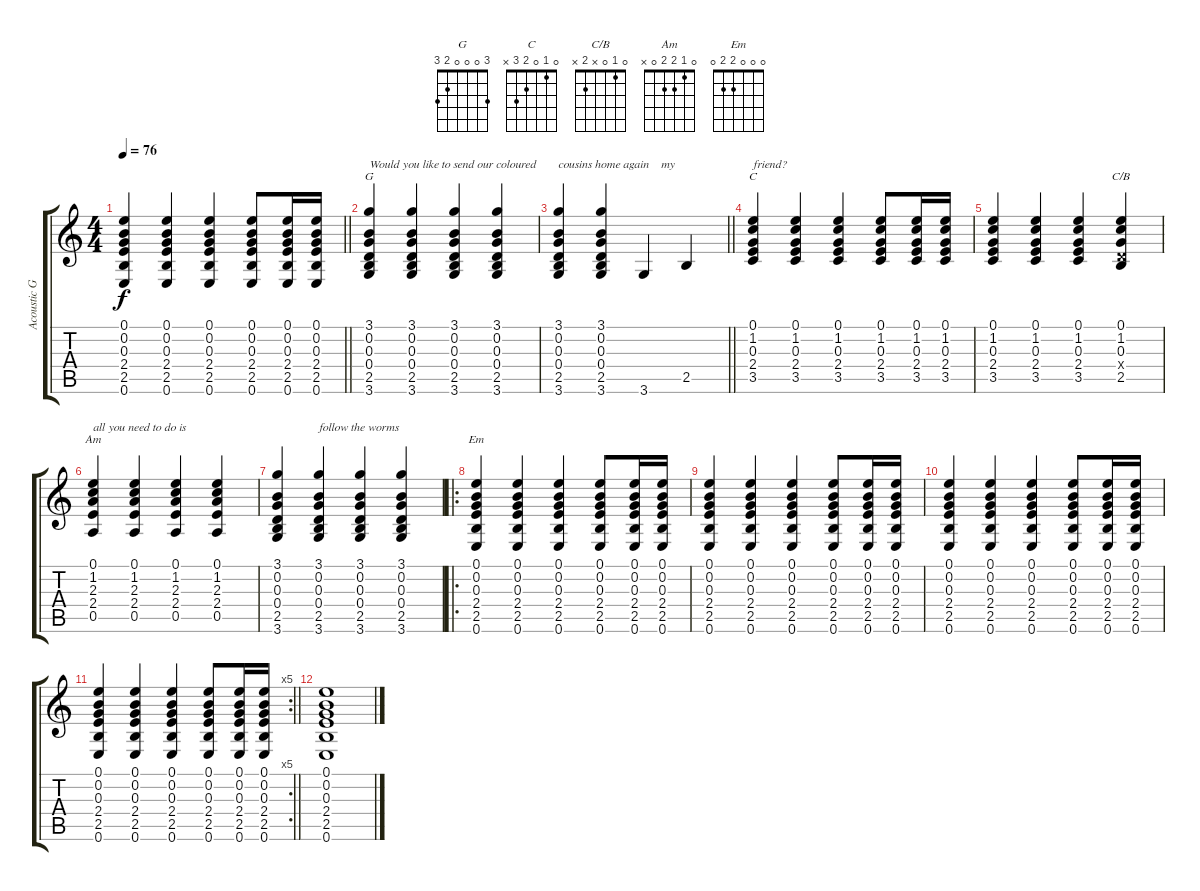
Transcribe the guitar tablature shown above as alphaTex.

\track ("Acoustic Guitar" "Acoustic G") {instrument acousticguitarsteel}
\staff {score tabs}
\tuning (E4 B3 G3 D3 A2 E2) {hide}
\chord ("G" 3 0 0 0 2 3)
\chord ("C" 0 1 0 2 3 x)
\chord ("C/B" 0 1 0 x 2 x)
\chord ("Am" 0 1 2 2 0 x)
\chord ("Em" 0 0 0 2 2 0)
\ts (4 4)
\tempo 76
\clef g2
\barLineRight lightlight
\ks c
(0.1 0.2 0.3 2.4 2.5 0.6).4{dy f} (0.1 0.2 0.3 2.4 2.5 0.6).4 (0.1 0.2 0.3 2.4 2.5 0.6).4 (0.1 0.2 0.3 2.4 2.5 0.6).8 (0.1 0.2 0.3 2.4 2.5 0.6).16 (0.1 0.2 0.3 2.4 2.5 0.6).16 |
(3.1 0.2 0.3 0.4 2.5 3.6).4{ch "G" txt "Would you like to send our coloured "} (3.1 0.2 0.3 0.4 2.5 3.6).4 (3.1 0.2 0.3 0.4 2.5 3.6).4 (3.1 0.2 0.3 0.4 2.5 3.6).4 |
\barLineRight lightlight
(3.1 0.2 0.3 0.4 2.5 3.6).4{txt "cousins home again    my"} (3.1 0.2 0.3 0.4 2.5 3.6).4 3.6.4 2.5.4 |
(0.1 1.2 0.3 2.4 3.5).4{ch "C" txt "friend?"} (0.1 1.2 0.3 2.4 3.5).4 (0.1 1.2 0.3 2.4 3.5).4 (0.1 1.2 0.3 2.4 3.5).8 (0.1 1.2 0.3 2.4 3.5).16 (0.1 1.2 0.3 2.4 3.5).16 |
(0.1 1.2 0.3 2.4 3.5).4 (0.1 1.2 0.3 2.4 3.5).4 (0.1 1.2 0.3 2.4 3.5).4 (0.1 1.2 0.3 0.4{x} 2.5).4{ch "C/B"} |
(0.1 1.2 2.3 2.4 0.5).4{ch "Am" txt "all you need to do is "} (0.1 1.2 2.3 2.4 0.5).4 (0.1 1.2 2.3 2.4 0.5).4 (0.1 1.2 2.3 2.4 0.5).4 |
(3.1 0.2 0.3 0.4 2.5 3.6).4 (3.1 0.2 0.3 0.4 2.5 3.6).4{txt "follow the worms"} (3.1 0.2 0.3 0.4 2.5 3.6).4 (3.1 0.2 0.3 0.4 2.5 3.6).4 |
\ro
(0.1 0.2 0.3 2.4 2.5 0.6).4{ch "Em"} (0.1 0.2 0.3 2.4 2.5 0.6).4 (0.1 0.2 0.3 2.4 2.5 0.6).4 (0.1 0.2 0.3 2.4 2.5 0.6).8 (0.1 0.2 0.3 2.4 2.5 0.6).16 (0.1 0.2 0.3 2.4 2.5 0.6).16 |
(0.1 0.2 0.3 2.4 2.5 0.6).4 (0.1 0.2 0.3 2.4 2.5 0.6).4 (0.1 0.2 0.3 2.4 2.5 0.6).4 (0.1 0.2 0.3 2.4 2.5 0.6).8 (0.1 0.2 0.3 2.4 2.5 0.6).16 (0.1 0.2 0.3 2.4 2.5 0.6).16 |
(0.1 0.2 0.3 2.4 2.5 0.6).4 (0.1 0.2 0.3 2.4 2.5 0.6).4 (0.1 0.2 0.3 2.4 2.5 0.6).4 (0.1 0.2 0.3 2.4 2.5 0.6).8 (0.1 0.2 0.3 2.4 2.5 0.6).16 (0.1 0.2 0.3 2.4 2.5 0.6).16 |
\rc 5
\barLineRight lightlight
(0.1 0.2 0.3 2.4 2.5 0.6).4 (0.1 0.2 0.3 2.4 2.5 0.6).4 (0.1 0.2 0.3 2.4 2.5 0.6).4 (0.1 0.2 0.3 2.4 2.5 0.6).8 (0.1 0.2 0.3 2.4 2.5 0.6).16 (0.1 0.2 0.3 2.4 2.5 0.6).16 |
(0.1 0.2 0.3 2.4 2.5 0.6).1
